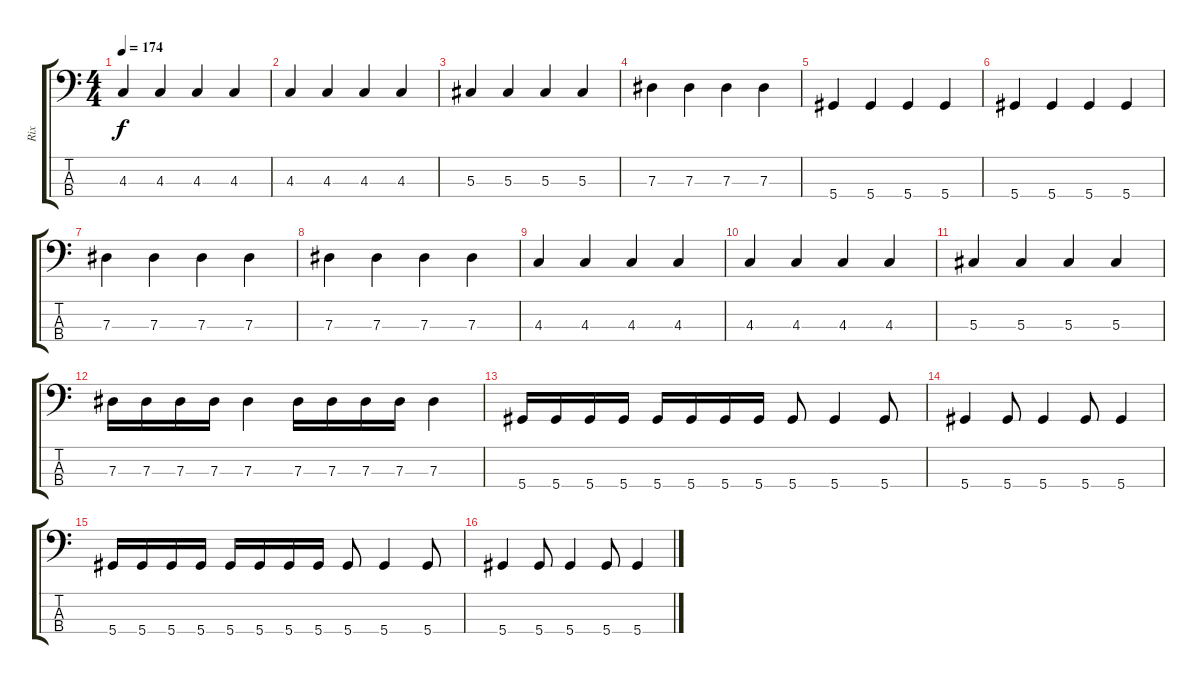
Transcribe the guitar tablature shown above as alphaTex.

\track ("Rix" "Rix") {instrument electricbasspick}
\staff {score tabs}
\tuning (Gb2 Db2 Ab1 Eb1) {hide}
\ts (4 4)
\tempo 174
\clef f4
\ks c
4.3.4{dy f} 4.3.4 4.3.4 4.3.4 |
4.3.4 4.3.4 4.3.4 4.3.4 |
5.3.4 5.3.4 5.3.4 5.3.4 |
7.3.4 7.3.4 7.3.4 7.3.4 |
5.4.4 5.4.4 5.4.4 5.4.4 |
5.4.4 5.4.4 5.4.4 5.4.4 |
7.3.4 7.3.4 7.3.4 7.3.4 |
7.3.4 7.3.4 7.3.4 7.3.4 |
4.3.4 4.3.4 4.3.4 4.3.4 |
4.3.4 4.3.4 4.3.4 4.3.4 |
5.3.4 5.3.4 5.3.4 5.3.4 |
7.3.16 7.3.16 7.3.16 7.3.16 7.3.4 7.3.16 7.3.16 7.3.16 7.3.16 7.3.4 |
5.4.16 5.4.16 5.4.16 5.4.16 5.4.16 5.4.16 5.4.16 5.4.16 5.4.8 5.4.4 5.4.8 |
5.4.4 5.4.8 5.4.4 5.4.8 5.4.4 |
5.4.16 5.4.16 5.4.16 5.4.16 5.4.16 5.4.16 5.4.16 5.4.16 5.4.8 5.4.4 5.4.8 |
5.4.4 5.4.8 5.4.4 5.4.8 5.4.4
